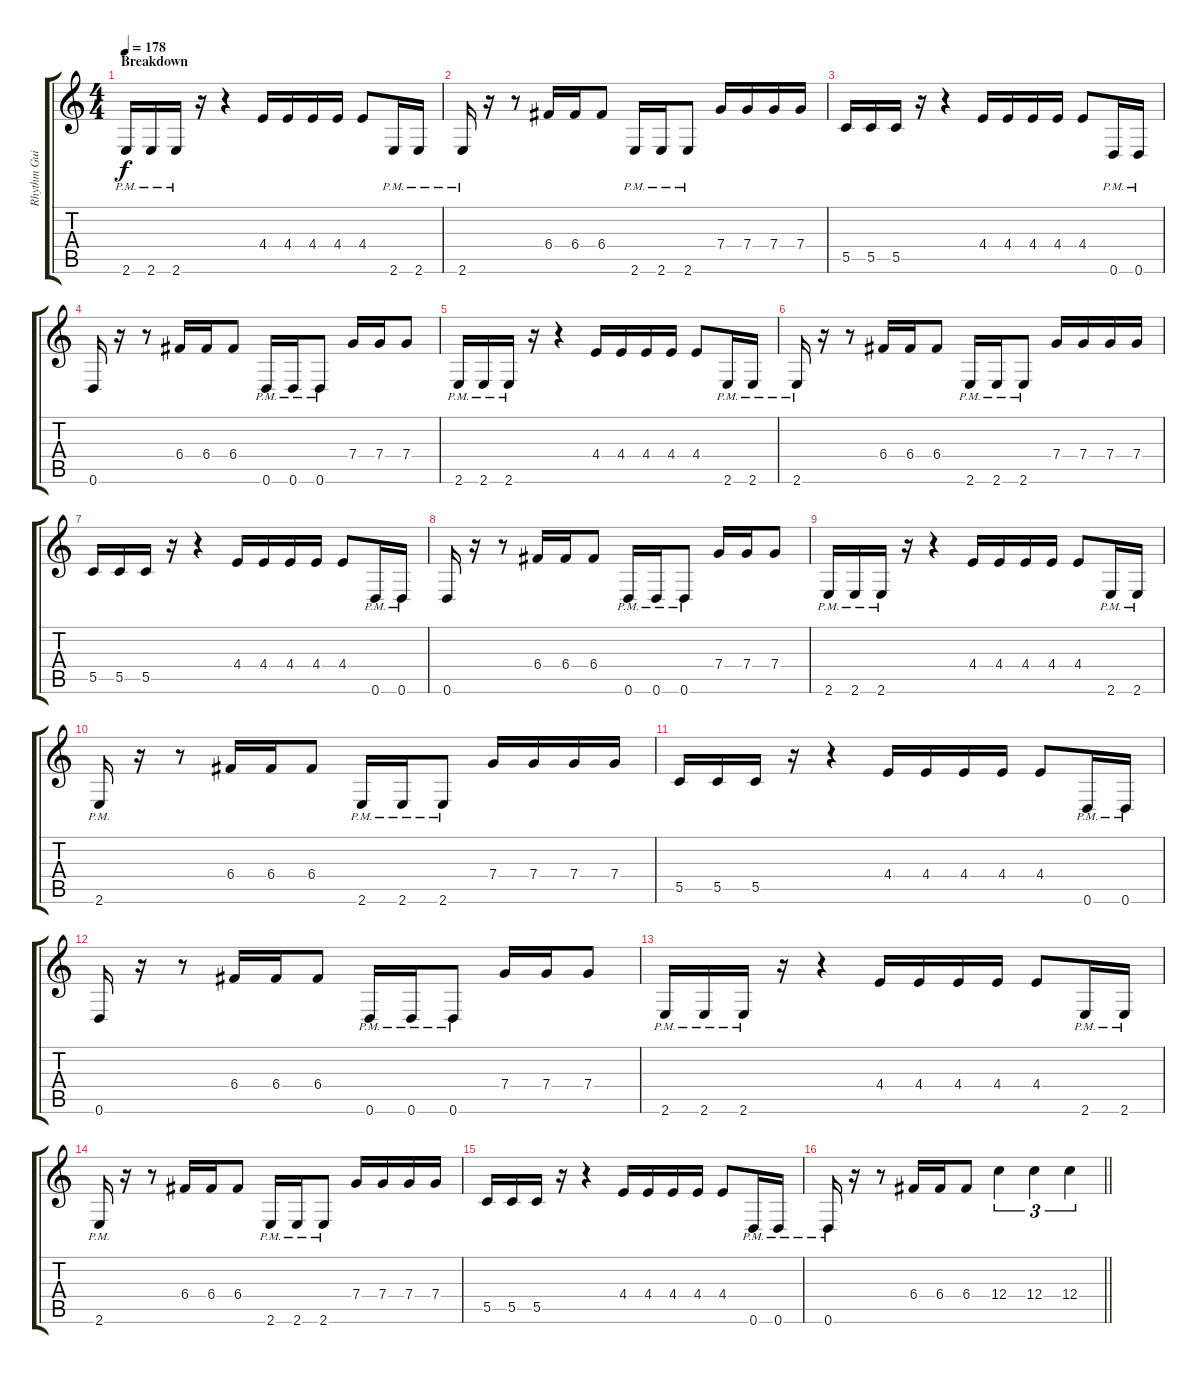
\track ("Rhythm Guitar" "Rhythm Gui") {instrument distortionguitar}
\staff {score tabs}
\tuning (D4 A3 F3 C3 G2 D2) {hide}
\ts (4 4)
\section ("" "Breakdown")
\tempo 178
\clef g2
\ks c
2.6{pm}.16{dy f} 2.6{pm}.16 2.6{pm}.16 r.16 r.4 4.4.16 4.4.16 4.4.16 4.4.16 4.4.8 2.6{pm}.16 2.6{pm}.16 |
2.6{pm}.16 r.16 r.8 6.4.16 6.4.16 6.4.8 2.6{pm}.16 2.6{pm}.16 2.6{pm}.8 7.4.16 7.4.16 7.4.16 7.4.16 |
5.5.16 5.5.16 5.5.16 r.16 r.4 4.4.16 4.4.16 4.4.16 4.4.16 4.4.8 0.6{pm}.16 0.6{pm}.16 |
0.6.16 r.16 r.8 6.4.16 6.4.16 6.4.8 0.6{pm}.16 0.6{pm}.16 0.6{pm}.8 7.4.16 7.4.16 7.4.8 |
2.6{pm}.16 2.6{pm}.16 2.6{pm}.16 r.16 r.4 4.4.16 4.4.16 4.4.16 4.4.16 4.4.8 2.6{pm}.16 2.6{pm}.16 |
2.6{pm}.16 r.16 r.8 6.4.16 6.4.16 6.4.8 2.6{pm}.16 2.6{pm}.16 2.6{pm}.8 7.4.16 7.4.16 7.4.16 7.4.16 |
5.5.16 5.5.16 5.5.16 r.16 r.4 4.4.16 4.4.16 4.4.16 4.4.16 4.4.8 0.6{pm}.16 0.6{pm}.16 |
0.6.16 r.16 r.8 6.4.16 6.4.16 6.4.8 0.6{pm}.16 0.6{pm}.16 0.6{pm}.8 7.4.16 7.4.16 7.4.8 |
2.6{pm}.16 2.6{pm}.16 2.6{pm}.16 r.16 r.4 4.4.16 4.4.16 4.4.16 4.4.16 4.4.8 2.6{pm}.16 2.6{pm}.16 |
2.6{pm}.16 r.16 r.8 6.4.16 6.4.16 6.4.8 2.6{pm}.16 2.6{pm}.16 2.6{pm}.8 7.4.16 7.4.16 7.4.16 7.4.16 |
5.5.16 5.5.16 5.5.16 r.16 r.4 4.4.16 4.4.16 4.4.16 4.4.16 4.4.8 0.6{pm}.16 0.6{pm}.16 |
0.6.16 r.16 r.8 6.4.16 6.4.16 6.4.8 0.6{pm}.16 0.6{pm}.16 0.6{pm}.8 7.4.16 7.4.16 7.4.8 |
2.6{pm}.16 2.6{pm}.16 2.6{pm}.16 r.16 r.4 4.4.16 4.4.16 4.4.16 4.4.16 4.4.8 2.6{pm}.16 2.6{pm}.16 |
2.6{pm}.16 r.16 r.8 6.4.16 6.4.16 6.4.8 2.6{pm}.16 2.6{pm}.16 2.6{pm}.8 7.4.16 7.4.16 7.4.16 7.4.16 |
5.5.16 5.5.16 5.5.16 r.16 r.4 4.4.16 4.4.16 4.4.16 4.4.16 4.4.8 0.6{pm}.16 0.6{pm}.16 |
\barLineRight lightlight
0.6{pm}.16 r.16 r.8 6.4.16 6.4.16 6.4.8 12.4.4{tu (3 2)} 12.4.4{tu (3 2)} 12.4.4{tu (3 2)}
